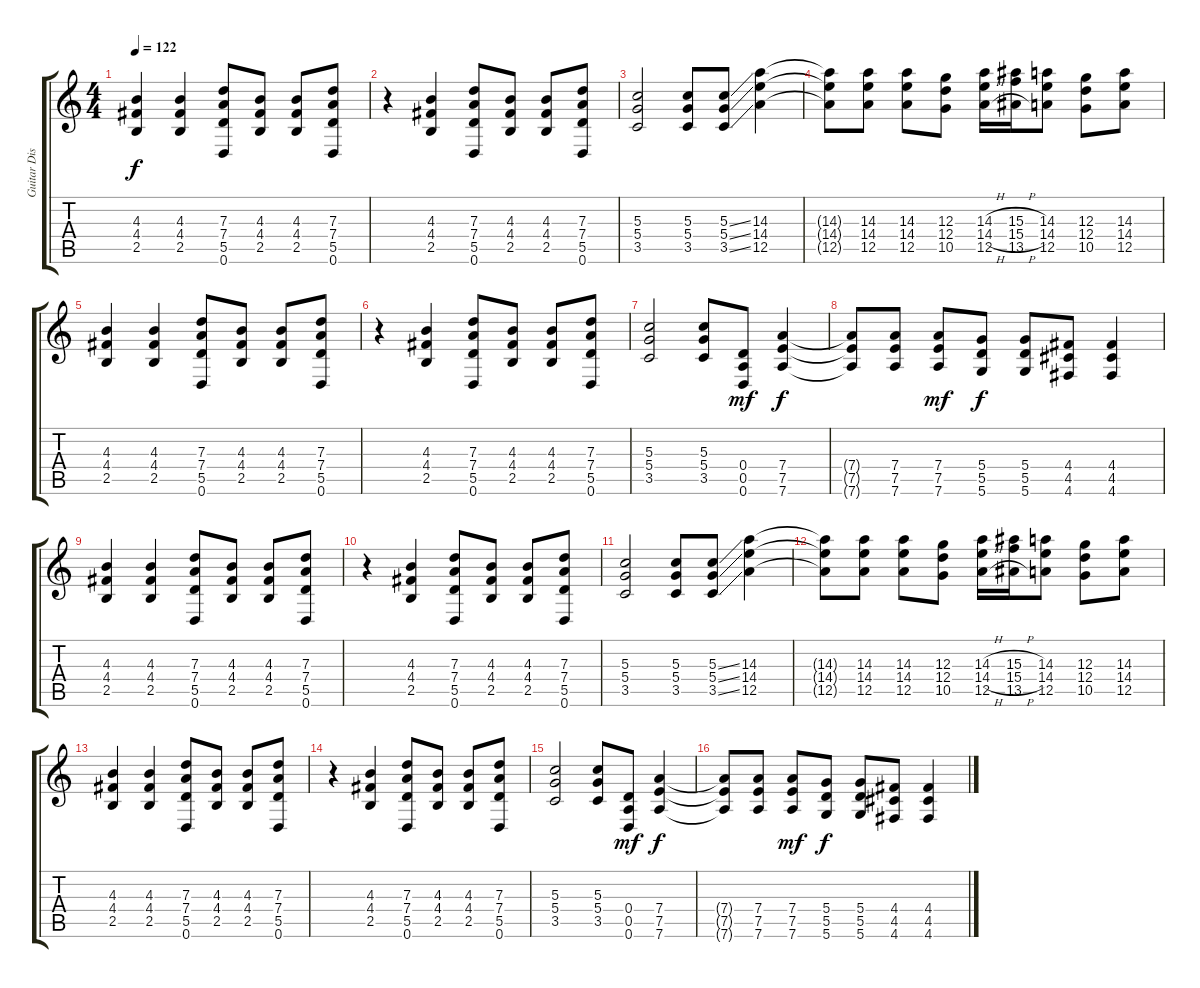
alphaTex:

\track ("Guitar Dist." "Guitar Dis") {instrument distortionguitar}
\staff {score tabs}
\tuning (E4 B3 G3 D3 A2 D2) {hide}
\ts (4 4)
\tempo 122
\clef g2
\ks c
(4.3 4.4 2.5).4{dy f instrument distortionguitar} (4.3 4.4 2.5).4 (7.3 7.4 5.5 0.6).8 (4.3 4.4 2.5).8 (4.3 4.4 2.5).8 (7.3 7.4 5.5 0.6).8 |
r.4 (4.3 4.4 2.5).4 (7.3 7.4 5.5 0.6).8 (4.3 4.4 2.5).8 (4.3 4.4 2.5).8 (7.3 7.4 5.5 0.6).8 |
(5.3 5.4 3.5).2 (5.3 5.4 3.5).8 (5.3{ss} 5.4{ss} 3.5{ss}).8 (14.3 14.4 12.5).4 |
(14.3{t} 14.4{t} 12.5{t}).8 (14.3 14.4 12.5).8 (14.3 14.4 12.5).8 (12.3 12.4 10.5).8 (14.3{h} 14.4{h} 12.5{h}).16 (15.3{h} 15.4{h} 13.5{h}).16 (14.3 14.4 12.5).8 (12.3 12.4 10.5).8 (14.3 14.4 12.5).8 |
(4.3 4.4 2.5).4 (4.3 4.4 2.5).4 (7.3 7.4 5.5 0.6).8 (4.3 4.4 2.5).8 (4.3 4.4 2.5).8 (7.3 7.4 5.5 0.6).8 |
r.4 (4.3 4.4 2.5).4 (7.3 7.4 5.5 0.6).8 (4.3 4.4 2.5).8 (4.3 4.4 2.5).8 (7.3 7.4 5.5 0.6).8 |
(5.3 5.4 3.5).2 (5.3 5.4 3.5).8 (0.4 0.5 0.6).8{dy mf} (7.4 7.5 7.6).4{dy f} |
(7.4{t} 7.5{t} 7.6{t}).8 (7.4 7.5 7.6).8 (7.4 7.5 7.6).8{dy mf} (5.4 5.5 5.6).8{dy f} (5.4 5.5 5.6).8 (4.4 4.5 4.6).8 (4.4 4.5 4.6).4 |
(4.3 4.4 2.5).4{instrument distortionguitar} (4.3 4.4 2.5).4 (7.3 7.4 5.5 0.6).8 (4.3 4.4 2.5).8 (4.3 4.4 2.5).8 (7.3 7.4 5.5 0.6).8 |
r.4 (4.3 4.4 2.5).4 (7.3 7.4 5.5 0.6).8 (4.3 4.4 2.5).8 (4.3 4.4 2.5).8 (7.3 7.4 5.5 0.6).8 |
(5.3 5.4 3.5).2 (5.3 5.4 3.5).8 (5.3{ss} 5.4{ss} 3.5{ss}).8 (14.3 14.4 12.5).4 |
(14.3{t} 14.4{t} 12.5{t}).8 (14.3 14.4 12.5).8 (14.3 14.4 12.5).8 (12.3 12.4 10.5).8 (14.3{h} 14.4{h} 12.5{h}).16 (15.3{h} 15.4{h} 13.5{h}).16 (14.3 14.4 12.5).8 (12.3 12.4 10.5).8 (14.3 14.4 12.5).8 |
(4.3 4.4 2.5).4 (4.3 4.4 2.5).4 (7.3 7.4 5.5 0.6).8 (4.3 4.4 2.5).8 (4.3 4.4 2.5).8 (7.3 7.4 5.5 0.6).8 |
r.4 (4.3 4.4 2.5).4 (7.3 7.4 5.5 0.6).8 (4.3 4.4 2.5).8 (4.3 4.4 2.5).8 (7.3 7.4 5.5 0.6).8 |
(5.3 5.4 3.5).2 (5.3 5.4 3.5).8 (0.4 0.5 0.6).8{dy mf} (7.4 7.5 7.6).4{dy f} |
(7.4{t} 7.5{t} 7.6{t}).8 (7.4 7.5 7.6).8 (7.4 7.5 7.6).8{dy mf} (5.4 5.5 5.6).8{dy f} (5.4 5.5 5.6).8 (4.4 4.5 4.6).8 (4.4 4.5 4.6).4
